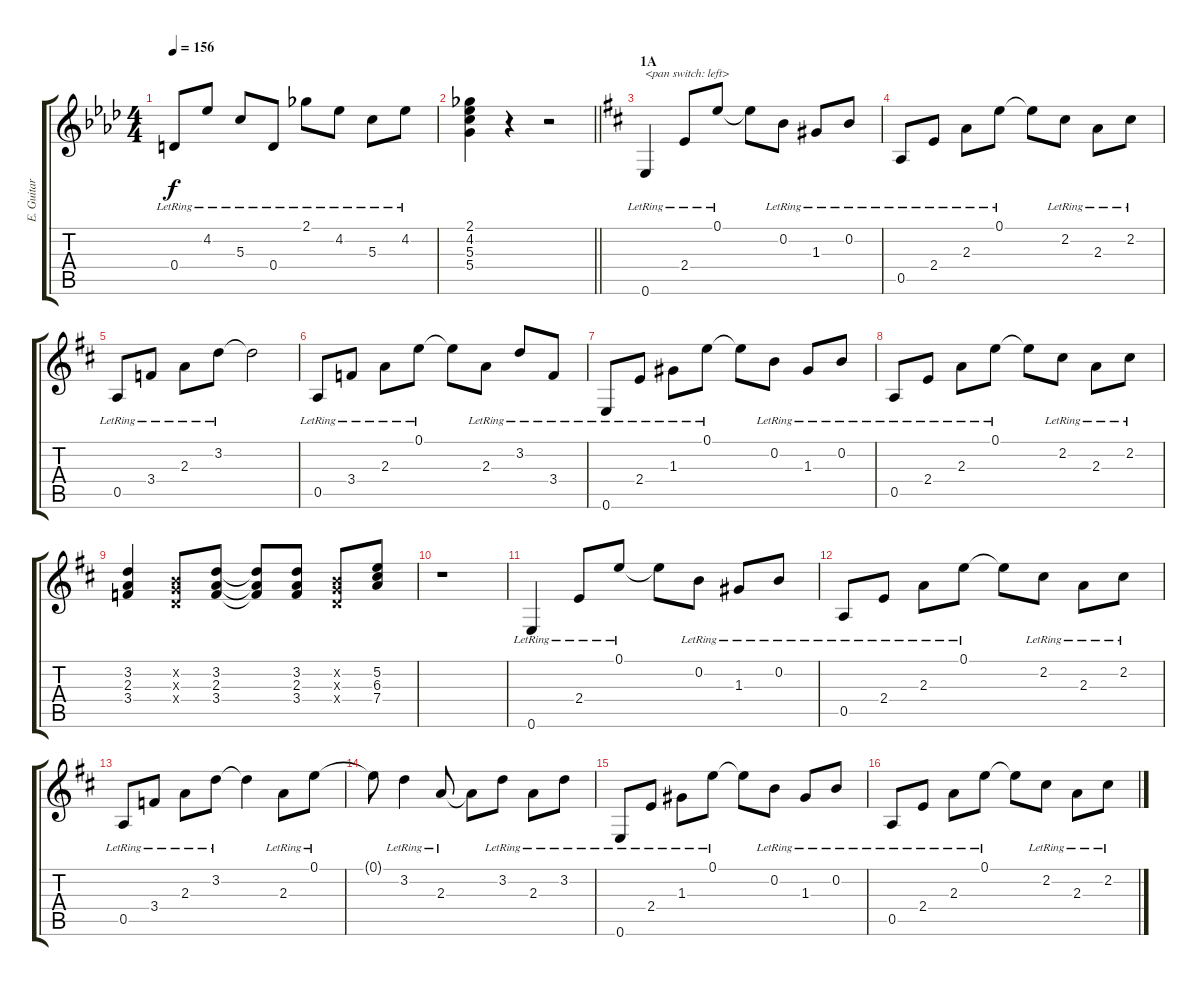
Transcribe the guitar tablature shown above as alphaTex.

\track ("E. Guitar III" "E. Guitar ") {instrument electricguitarclean}
\staff {score tabs}
\tuning (E4 B3 G3 D3 A2 E2) {hide}
\ts (4 4)
\tempo 156
\clef g2
\ks ab
0.4{lr}.8{dy f} 4.2{lr}.8 5.3{lr}.8 0.4{lr}.8 2.1{lr}.8 4.2{lr}.8 5.3{lr}.8 4.2{lr}.8 |
\barLineRight lightlight
(2.1 4.2 5.3 5.4).4 r.4 r.2 |
\section ("" "1A")
\ks d
0.6{lr}.4{txt "<pan switch: left>" balance 4} 2.4{lr}.8 0.1{lr}.8 0.1{t}.8 0.2{lr}.8 1.3{lr}.8 0.2{lr}.8 |
0.5{lr}.8 2.4{lr}.8 2.3{lr}.8 0.1{lr}.8 0.1{t}.8 2.2{lr}.8 2.3{lr}.8 2.2{lr}.8 |
0.5{lr}.8 3.4{lr}.8 2.3{lr}.8 3.2{lr}.8 3.2{t}.2 |
0.5{lr}.8 3.4{lr}.8 2.3{lr}.8 0.1{lr}.8 0.1{t}.8 2.3{lr}.8 3.2{lr}.8 3.4{lr}.8 |
0.6{lr}.8 2.4{lr}.8 1.3{lr}.8 0.1{lr}.8 0.1{t}.8 0.2{lr}.8 1.3{lr}.8 0.2{lr}.8 |
0.5{lr}.8 2.4{lr}.8 2.3{lr}.8 0.1{lr}.8 0.1{t}.8 2.2{lr}.8 2.3{lr}.8 2.2{lr}.8 |
(3.2 2.3 3.4).4 (0.2{x} 0.3{x} 0.4{x}).8 (3.2 2.3 3.4).8 (3.2{t} 2.3{t} 3.4{t}).8 (3.2 2.3 3.4).8 (0.2{x} 0.3{x} 0.4{x}).8 (5.2 6.3 7.4).8 |
r.1 |
0.6{lr}.4 2.4{lr}.8 0.1{lr}.8 0.1{t}.8 0.2{lr}.8 1.3{lr}.8 0.2{lr}.8 |
0.5{lr}.8 2.4{lr}.8 2.3{lr}.8 0.1{lr}.8 0.1{t}.8 2.2{lr}.8 2.3{lr}.8 2.2{lr}.8 |
0.5{lr}.8 3.4{lr}.8 2.3{lr}.8 3.2{lr}.8 3.2{t}.4 2.3{lr}.8 0.1{lr}.8 |
0.1{t}.8 3.2{lr}.4 2.3{lr}.8 2.3{t}.8 3.2{lr}.8 2.3{lr}.8 3.2{lr}.8 |
0.6{lr}.8 2.4{lr}.8 1.3{lr}.8 0.1{lr}.8 0.1{t}.8 0.2{lr}.8 1.3{lr}.8 0.2{lr}.8 |
0.5{lr}.8 2.4{lr}.8 2.3{lr}.8 0.1{lr}.8 0.1{t}.8 2.2{lr}.8 2.3{lr}.8 2.2{lr}.8
